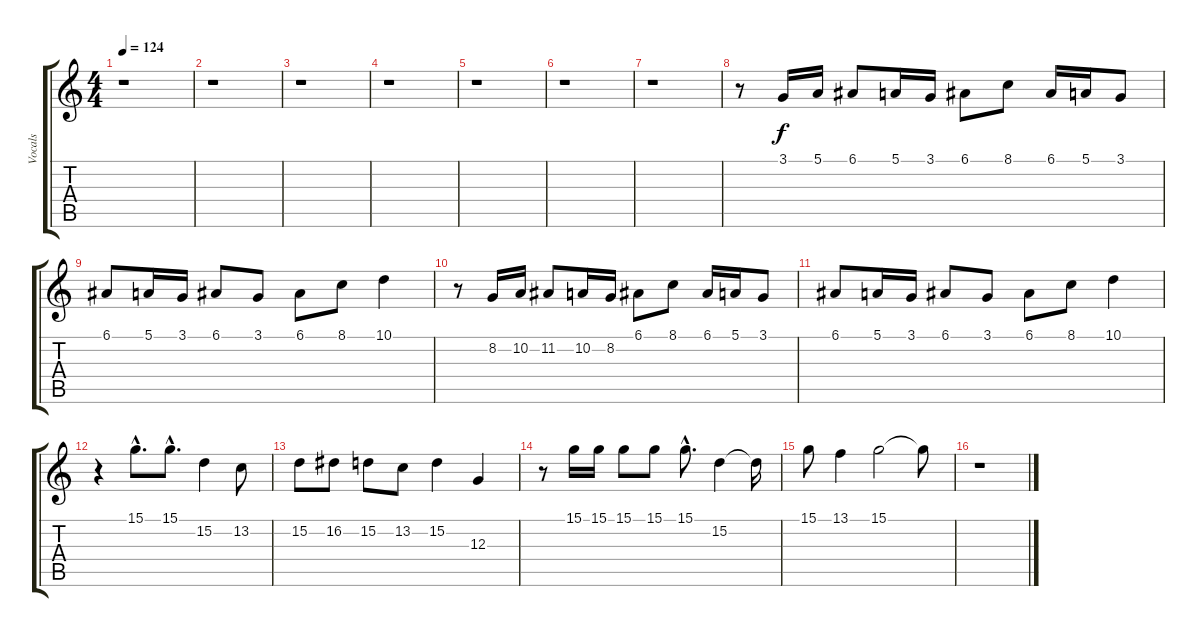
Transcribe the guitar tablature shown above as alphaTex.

\track ("Vocals" "Vocals") {instrument lead6voice}
\staff {score tabs}
\tuning (E4 B3 G3 D3 A2 E2) {hide}
\ts (4 4)
\tempo 124
\clef g2
\ks c
r.1{dy f} |
r.1 |
r.1 |
r.1 |
r.1 |
r.1 |
r.1 |
r.8 3.1.16 5.1.16 6.1.8 5.1.16 3.1.16 6.1.8 8.1.8 6.1.16 5.1.16 3.1.8 |
6.1.8 5.1.16 3.1.16 6.1.8 3.1.8 6.1.8 8.1.8 10.1.4 |
r.8 8.2.16 10.2.16 11.2.8 10.2.16 8.2.16 6.1.8 8.1.8 6.1.16 5.1.16 3.1.8 |
6.1.8 5.1.16 3.1.16 6.1.8 3.1.8 6.1.8 8.1.8 10.1.4 |
r.4 15.1{hac}.8{d} 15.1{hac}.8{d} 15.2.4 13.2.8 |
15.2.8 16.2.8 15.2.8 13.2.8 15.2.4 12.3.4 |
r.8 15.1.16 15.1.16 15.1.8 15.1.8 15.1{hac}.8{d} 15.2.4 15.2{t}.16 |
15.1.8 13.1.4 15.1.2 15.1{t}.8 |
r.1
